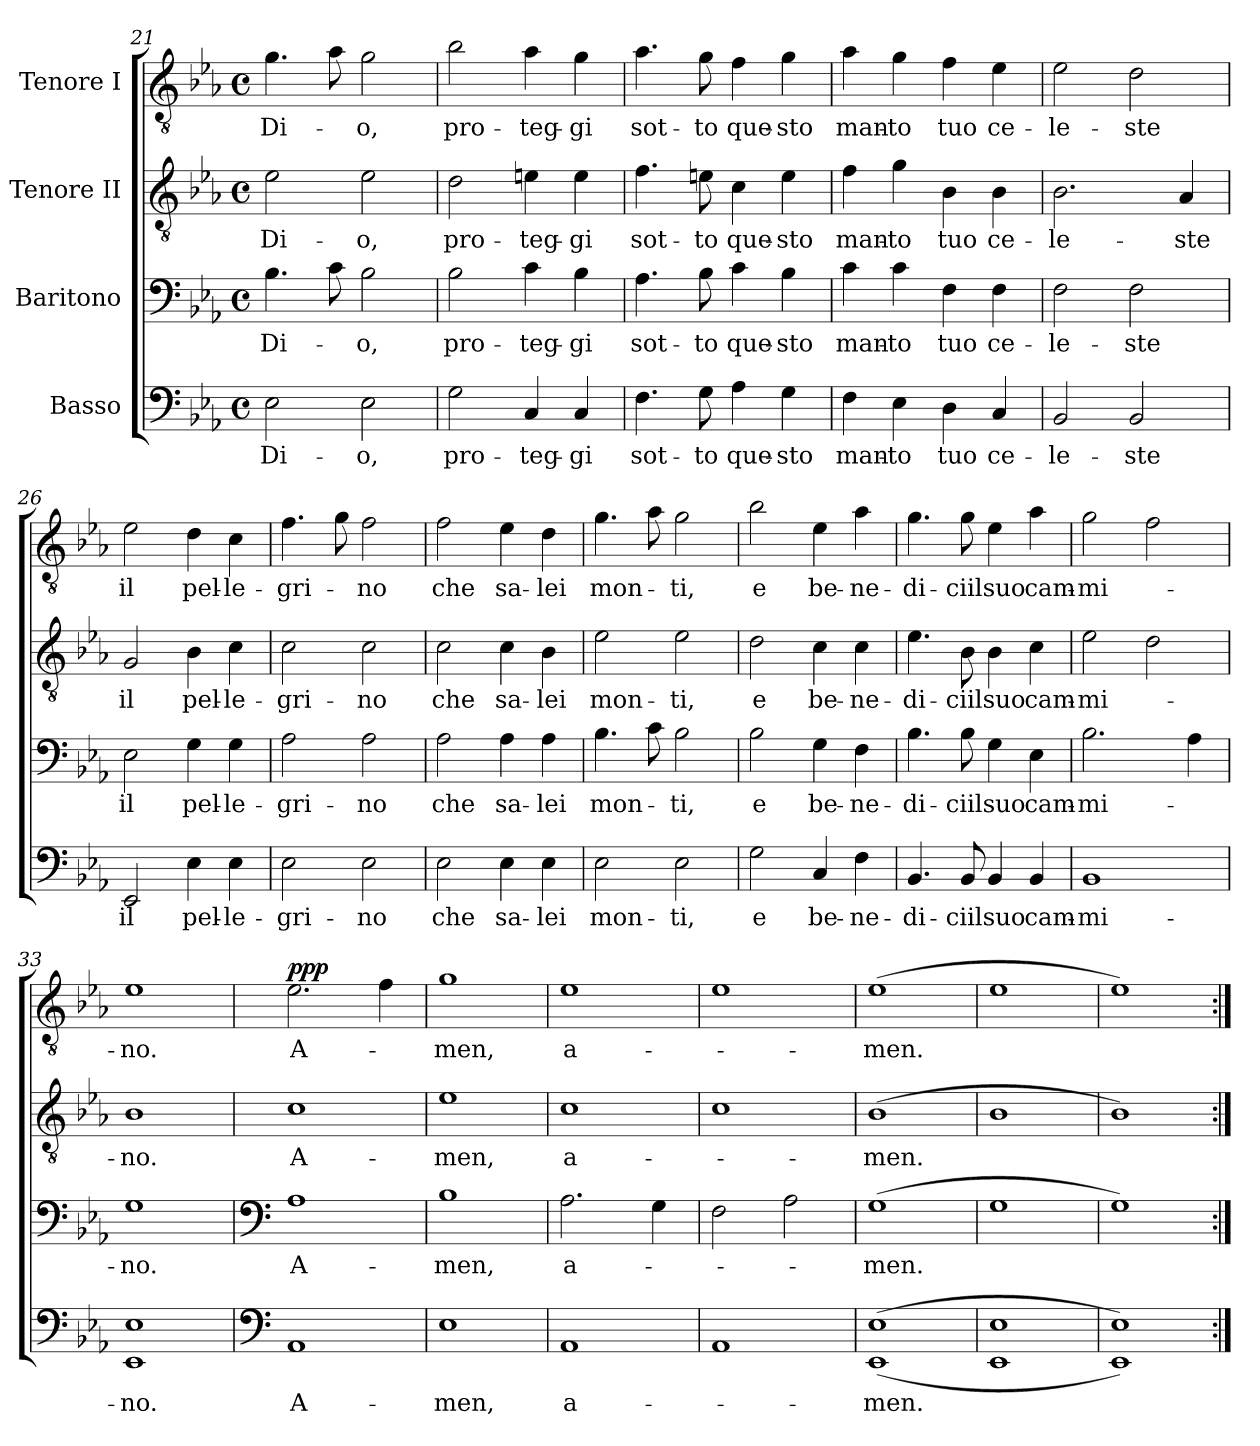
**kern	**text	**kern	**text	**kern	**text	**kern	**text	**dynam
*part4	*part4	*part3	*part3	*part2	*part2	*part1	*part1	*part1
*staff4	*staff4	*staff3	*staff3	*staff2	*staff2	*staff1	*staff1	*staff1
*I"Basso	*	*I"Baritono	*	*I"Tenore II	*	*I"Tenore I	*	*
*clefF4	*	*clefF4	*	*clefGv2	*	*clefGv2	*	*
*k[b-e-a-]	*	*k[b-e-a-]	*	*k[b-e-a-]	*	*k[b-e-a-]	*	*
*E-:	*	*E-:	*	*E-:	*	*E-:	*	*
*M4/4	*	*M4/4	*	*M4/4	*	*M4/4	*	*
*met(c)	*	*met(c)	*	*met(c)	*	*met(c)	*	*
=21	=21	=21	=21	=21	=21	=21	=21	=21
!	!LO:LY:b:cj	!	!LO:LY:b:cj	!	!LO:LY:b:cj	!	!LO:LY:b:cj	!
2E-\	Di-	4.B-\	Di-	2e-\	Di-	4.g\	Di-	.
.	.	8c\	.	.	.	8a-\	.	.
!	!LO:LY:b:cj	!	!LO:LY:b:cj	!	!LO:LY:b:cj	!	!LO:LY:b:cj	!
2E-\	-o,	2B-\	-o,	2e-\	-o,	2g\	-o,	.
=22	=22	=22	=22	=22	=22	=22	=22	=22
!	!LO:LY:b:cj	!	!LO:LY:b:cj	!	!LO:LY:b:cj	!	!LO:LY:b:cj	!
2G\	pro-	2B-\	pro-	2d\	pro-	2b-\	pro-	.
!	!LO:LY:b	!	!LO:LY:b	!	!LO:LY:b	!	!LO:LY:b	!
4C/	-teg-	4c\	-teg-	4en\	-teg-	4a-\	-teg-	.
!	!LO:LY:b:rj	!	!LO:LY:b:rj	!	!LO:LY:b:rj	!	!LO:LY:b:rj	!
4C/	-gi	4B-\	-gi	4e\	-gi	4g\	-gi	.
!!LO:LB:g=z
=23	=23	=23	=23	=23	=23	=23	=23	=23
!	!LO:LY:b:cj	!	!LO:LY:b:cj	!	!LO:LY:b:cj	!	!LO:LY:b:cj	!
4.F\	sot-	4.A-\	sot-	4.f\	sot-	4.a-\	sot-	.
!	!LO:LY:b:cj	!	!LO:LY:b:cj	!	!LO:LY:b:cj	!	!LO:LY:b:cj	!
8G\	-to	8B-\	-to	8en\	-to	8g\	-to	.
!	!LO:LY:b	!	!LO:LY:b	!	!LO:LY:b	!	!LO:LY:b	!
4A-\	que-	4c\	que-	4c\	que-	4f\	que-	.
!	!LO:LY:b:rj	!	!LO:LY:b:rj	!	!LO:LY:b:rj	!	!LO:LY:b:rj	!
4G\	-sto	4B-\	-sto	4e\	-sto	4g\	-sto	.
=24	=24	=24	=24	=24	=24	=24	=24	=24
!	!LO:LY:b:cj	!	!LO:LY:b:cj	!	!LO:LY:b:cj	!	!LO:LY:b:cj	!
4F\	man-	4c\	man-	4f\	man-	4a-\	man-	.
!	!LO:LY:b:rj	!	!LO:LY:b:rj	!	!LO:LY:b:rj	!	!LO:LY:b:rj	!
4E-\	-to	4c\	-to	4g\	-to	4g\	-to	.
!	!LO:LY:b:cj	!	!LO:LY:b:cj	!	!LO:LY:b:cj	!	!LO:LY:b:cj	!
4D\	tuo	4F\	tuo	4B-\	tuo	4f\	tuo	.
!	!LO:LY:b:cj	!	!LO:LY:b:cj	!	!LO:LY:b:cj	!	!LO:LY:b:cj	!
4C/	ce-	4F\	ce-	4B-\	ce-	4e-\	ce-	.
=25	=25	=25	=25	=25	=25	=25	=25	=25
!	!LO:LY:b:cj	!	!LO:LY:b:cj	!	!LO:LY:b:cj	!	!LO:LY:b:cj	!
2BB-/	-le-	2F\	-le-	2.B-\	-le-	2e-\	-le-	.
!	!LO:LY:b:cj	!	!LO:LY:b:cj	!	!	!	!LO:LY:b:cj	!
2BB-/	-ste	2F\	-ste	.	.	2d\	-ste	.
!	!	!	!	!	!LO:LY:b:cj	!	!	!
.	.	.	.	4A-/	-ste	.	.	.
=26	=26	=26	=26	=26	=26	=26	=26	=26
!	!LO:LY:b:cj	!	!LO:LY:b:cj	!	!LO:LY:b:cj	!	!LO:LY:b:cj	!
2EE-/	il	2E-\	il	2G/	il	2e-\	il	.
!	!LO:LY:b	!	!LO:LY:b	!	!LO:LY:b	!	!LO:LY:b	!
4E-\	pel-	4G\	pel-	4B-\	pel-	4d\	pel-	.
!	!LO:LY:b:rj	!	!LO:LY:b:rj	!	!LO:LY:b:rj	!	!LO:LY:b:rj	!
4E-\	-le-	4G\	-le-	4c\	-le-	4c\	-le-	.
=27	=27	=27	=27	=27	=27	=27	=27	=27
!	!LO:LY:b:cj	!	!LO:LY:b:cj	!	!LO:LY:b:cj	!	!LO:LY:b:cj	!
2E-\	-gri-	2A-\	-gri-	2c\	-gri-	4.f\	-gri-	.
.	.	.	.	.	.	8g\	.	.
!	!LO:LY:b:cj	!	!LO:LY:b:cj	!	!LO:LY:b:cj	!	!LO:LY:b:cj	!
2E-\	-no	2A-\	-no	2c\	-no	2f\	-no	.
=28	=28	=28	=28	=28	=28	=28	=28	=28
!	!LO:LY:b:cj	!	!LO:LY:b:cj	!	!LO:LY:b:cj	!	!LO:LY:b:cj	!
2E-\	che	2A-\	che	2c\	che	2f\	che	.
!	!LO:LY:b	!	!LO:LY:b	!	!LO:LY:b	!	!LO:LY:b	!
4E-\	sa-	4A-\	sa-	4c\	sa-	4e-\	sa-	.
!	!LO:LY:b:rj	!	!LO:LY:b:rj	!	!LO:LY:b:rj	!	!LO:LY:b:rj	!
4E-\	-lei	4A-\	-lei	4B-\	-lei	4d\	-lei	.
!!LO:LB:g=z
=29	=29	=29	=29	=29	=29	=29	=29	=29
!	!LO:LY:b:cj	!	!LO:LY:b:cj	!	!LO:LY:b:cj	!	!LO:LY:b:cj	!
2E-\	mon-	4.B-\	mon-	2e-\	mon-	4.g\	mon-	.
.	.	8c\	.	.	.	8a-\	.	.
!	!LO:LY:b:cj	!	!LO:LY:b:cj	!	!LO:LY:b:cj	!	!LO:LY:b:cj	!
2E-\	-ti,	2B-\	-ti,	2e-\	-ti,	2g\	-ti,	.
=30	=30	=30	=30	=30	=30	=30	=30	=30
!	!LO:LY:b:cj	!	!LO:LY:b:cj	!	!LO:LY:b:cj	!	!LO:LY:b:cj	!
2G\	e	2B-\	e	2d\	e	2b-\	e	.
!	!LO:LY:b:cj	!	!LO:LY:b:cj	!	!LO:LY:b:cj	!	!LO:LY:b:cj	!
4C/	be-	4G\	be-	4c\	be-	4e-\	be-	.
!	!LO:LY:b:cj	!	!LO:LY:b:cj	!	!LO:LY:b:cj	!	!LO:LY:b:cj	!
4F\	-ne-	4F\	-ne-	4c\	-ne-	4a-\	-ne-	.
=31	=31	=31	=31	=31	=31	=31	=31	=31
!	!LO:LY:b:cj	!	!LO:LY:b:cj	!	!LO:LY:b:cj	!	!LO:LY:b:cj	!
4.BB-/	-di-	4.B-\	-di-	4.e-\	-di-	4.g\	-di-	.
!	!LO:LY:b:cj	!	!LO:LY:b:cj	!	!LO:LY:b:cj	!	!LO:LY:b:cj	!
8BB-/	-ciil	8B-\	-ciil	8B-\	-ciil	8g\	-ciil	.
!	!LO:LY:b:cj	!	!LO:LY:b:cj	!	!LO:LY:b:cj	!	!LO:LY:b:cj	!
4BB-/	suo	4G\	suo	4B-\	suo	4e-\	suo	.
!	!LO:LY:b:cj	!	!LO:LY:b:cj	!	!LO:LY:b:cj	!	!LO:LY:b:cj	!
4BB-/	cam-	4E-\	cam-	4c\	cam-	4a-\	cam-	.
=32	=32	=32	=32	=32	=32	=32	=32	=32
!	!LO:LY:b:cj	!	!LO:LY:b:cj	!	!LO:LY:b:cj	!	!LO:LY:b:cj	!
1BB-	-mi-	2.B-\	-mi-	2e-\	-mi-	2g\	-mi-	.
.	.	.	.	2d\	.	2f\	.	.
.	.	4A-\	.	.	.	.	.	.
=33	=33	=33	=33	=33	=33	=33	=33	=33
!	!LO:LY:b:cj	!	!LO:LY:b:cj	!	!LO:LY:b:cj	!	!LO:LY:b:cj	!
1E- 1EE-	-no.	1G	-no.	1B-	-no.	1e-	-no.	.
!!LO:PB:g=z
=34	=34!	=34	=34!	=34	=34!	=34!	=34!	=34!
*clefF4	*	*clefF4	*	*	*	*	*	*
!	!LO:LY:b:cj	!	!LO:LY:b:cj	!	!LO:LY:b:cj	!	!LO:LY:b:cj	!LO:DY:a
1AA-	A-	1A-	A-	1c	A-	2.e-\	A-	ppp
.	.	.	.	.	.	4f\	.	.
=35	=35	=35	=35	=35	=35	=35	=35	=35
!	!LO:LY:b:cj	!	!LO:LY:b:cj	!	!LO:LY:b:cj	!	!LO:LY:b:cj	!
1E-	-men,	1B-	-men,	1e-	-men,	1g	-men,	.
=36	=36	=36	=36	=36	=36	=36	=36	=36
!	!LO:LY:b:cj	!	!LO:LY:b:cj	!	!LO:LY:b:cj	!	!LO:LY:b:cj	!
1AA-	a-	2.A-\	a-	1c	a-	1e-	a-	.
.	.	4G\	.	.	.	.	.	.
=37	=37	=37	=37	=37	=37	=37	=37	=37
1AA-	.	2F\	.	1c	.	1e-	.	.
.	.	2A-\	.	.	.	.	.	.
=38	=38	=38	=38	=38	=38	=38	=38	=38
!	!LO:LY:b:cj	!	!LO:LY:b:cj	!	!LO:LY:b:cj	!	!LO:LY:b:cj	!
(>(<1E- 1EE-	-men.	(>1G	-men.	(>1B-	-men.	(>1e-	-men.	.
=39	=39	=39	=39	=39	=39	=39	=39	=39
1E- 1EE-	.	1G	.	1B-	.	1e-	.	.
=40	=40	=40	=40	=40	=40	=40	=40	=40
1EE- 1E-))	.	1G)	.	1B-)	.	1e-)	.	.
=:|!	=:|!	=:|!	=:|!	=:|!	=:|!	=:|!	=:|!	=:|!
*-	*-	*-	*-	*-	*-	*-	*-	*-
